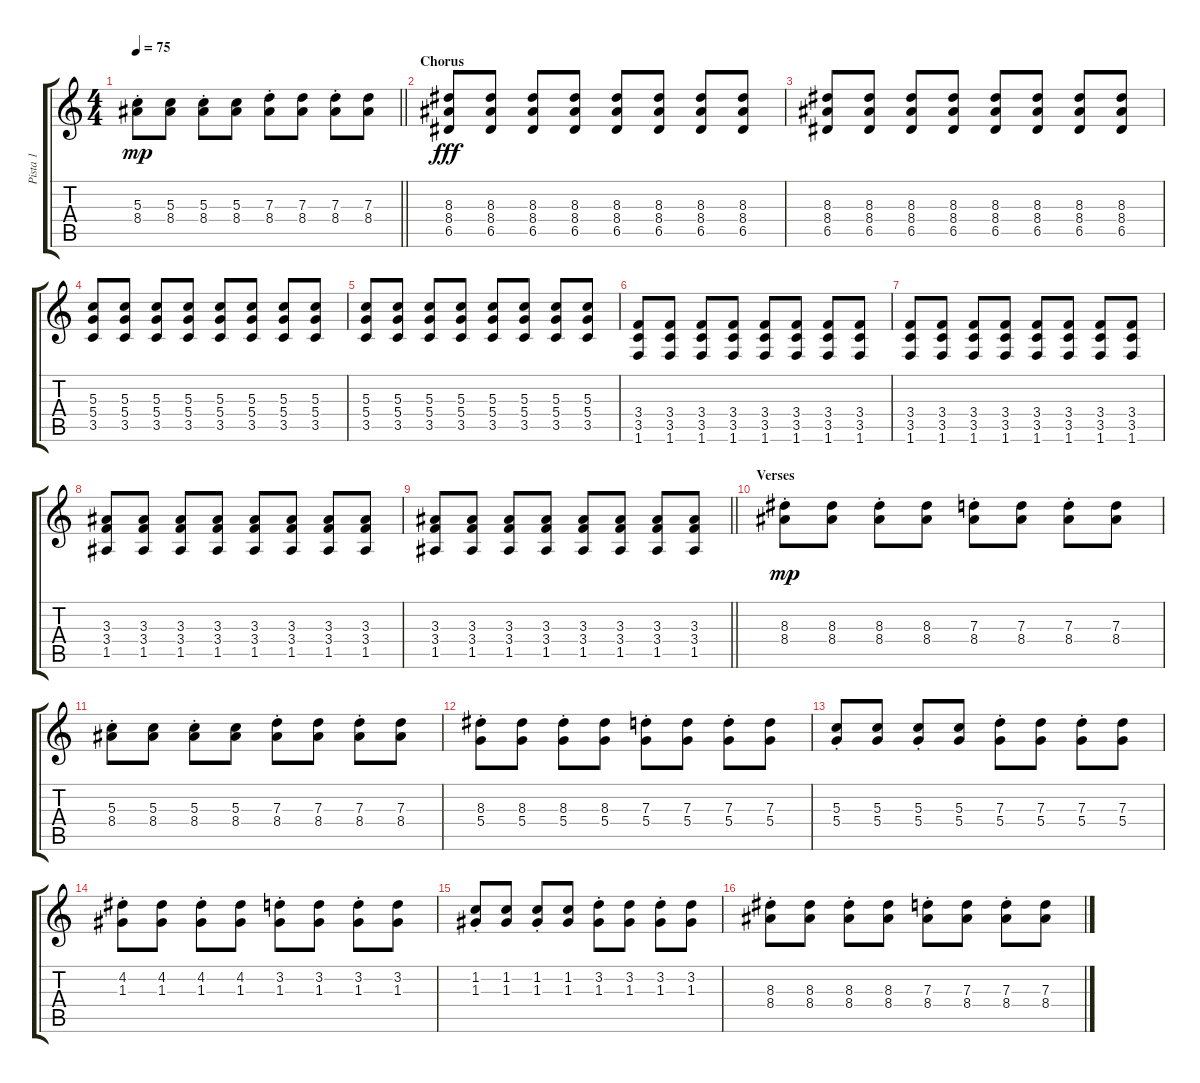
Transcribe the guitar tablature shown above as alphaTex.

\track ("Pista 1" "Pista 1") {instrument overdrivenguitar}
\staff {score tabs}
\tuning (E4 B3 G3 D3 A2 E2) {hide}
\ts (4 4)
\tempo 75
\clef g2
\barLineRight lightlight
\ks c
(5.3{st} 8.4{st}).8{dy mp} (5.3 8.4).8 (5.3{st} 8.4{st}).8 (5.3 8.4).8 (7.3{st} 8.4{st}).8 (7.3 8.4).8 (7.3{st} 8.4{st}).8 (7.3 8.4).8 |
\section ("" "Chorus")
(8.3 8.4 6.5).8{dy fff volume 13} (8.3 8.4 6.5).8 (8.3 8.4 6.5).8 (8.3 8.4 6.5).8 (8.3 8.4 6.5).8 (8.3 8.4 6.5).8 (8.3 8.4 6.5).8 (8.3 8.4 6.5).8 |
(8.3 8.4 6.5).8 (8.3 8.4 6.5).8 (8.3 8.4 6.5).8 (8.3 8.4 6.5).8 (8.3 8.4 6.5).8 (8.3 8.4 6.5).8 (8.3 8.4 6.5).8 (8.3 8.4 6.5).8 |
(5.3 5.4 3.5).8 (5.3 5.4 3.5).8 (5.3 5.4 3.5).8 (5.3 5.4 3.5).8 (5.3 5.4 3.5).8 (5.3 5.4 3.5).8 (5.3 5.4 3.5).8 (5.3 5.4 3.5).8 |
(5.3 5.4 3.5).8 (5.3 5.4 3.5).8 (5.3 5.4 3.5).8 (5.3 5.4 3.5).8 (5.3 5.4 3.5).8 (5.3 5.4 3.5).8 (5.3 5.4 3.5).8 (5.3 5.4 3.5).8 |
(3.4 3.5 1.6).8 (3.4 3.5 1.6).8 (3.4 3.5 1.6).8 (3.4 3.5 1.6).8 (3.4 3.5 1.6).8 (3.4 3.5 1.6).8 (3.4 3.5 1.6).8 (3.4 3.5 1.6).8 |
(3.4 3.5 1.6).8 (3.4 3.5 1.6).8 (3.4 3.5 1.6).8 (3.4 3.5 1.6).8 (3.4 3.5 1.6).8 (3.4 3.5 1.6).8 (3.4 3.5 1.6).8 (3.4 3.5 1.6).8 |
(3.3 3.4 1.5).8 (3.3 3.4 1.5).8 (3.3 3.4 1.5).8 (3.3 3.4 1.5).8 (3.3 3.4 1.5).8 (3.3 3.4 1.5).8 (3.3 3.4 1.5).8 (3.3 3.4 1.5).8 |
\barLineRight lightlight
(3.3 3.4 1.5).8 (3.3 3.4 1.5).8 (3.3 3.4 1.5).8 (3.3 3.4 1.5).8 (3.3 3.4 1.5).8 (3.3 3.4 1.5).8 (3.3 3.4 1.5).8 (3.3 3.4 1.5).8 |
\section ("" "Verses")
(8.3{st} 8.4{st}).8{dy mp volume 16} (8.3 8.4).8 (8.3{st} 8.4{st}).8 (8.3 8.4).8 (7.3{st} 8.4{st}).8 (7.3 8.4).8 (7.3{st} 8.4{st}).8 (7.3 8.4).8 |
(5.3{st} 8.4{st}).8 (5.3 8.4).8 (5.3{st} 8.4{st}).8 (5.3 8.4).8 (7.3{st} 8.4{st}).8 (7.3 8.4).8 (7.3{st} 8.4{st}).8 (7.3 8.4).8 |
(8.3{st} 5.4{st}).8 (8.3 5.4).8 (8.3{st} 5.4{st}).8 (8.3 5.4).8 (7.3{st} 5.4{st}).8 (7.3 5.4).8 (7.3{st} 5.4{st}).8 (7.3 5.4).8 |
(5.3{st} 5.4{st}).8 (5.3 5.4).8 (5.3{st} 5.4{st}).8 (5.3 5.4).8 (7.3{st} 5.4{st}).8 (7.3 5.4).8 (7.3{st} 5.4{st}).8 (7.3 5.4).8 |
(4.2{st} 1.3{st}).8 (4.2 1.3).8 (4.2{st} 1.3{st}).8 (4.2 1.3).8 (3.2{st} 1.3{st}).8 (3.2 1.3).8 (3.2{st} 1.3{st}).8 (3.2 1.3).8 |
(1.2{st} 1.3{st}).8 (1.2 1.3).8 (1.2{st} 1.3{st}).8 (1.2 1.3).8 (3.2{st} 1.3{st}).8 (3.2 1.3).8 (3.2{st} 1.3{st}).8 (3.2 1.3).8 |
(8.3{st} 8.4{st}).8 (8.3 8.4).8 (8.3{st} 8.4{st}).8 (8.3 8.4).8 (7.3{st} 8.4{st}).8 (7.3 8.4).8 (7.3{st} 8.4{st}).8 (7.3 8.4).8
